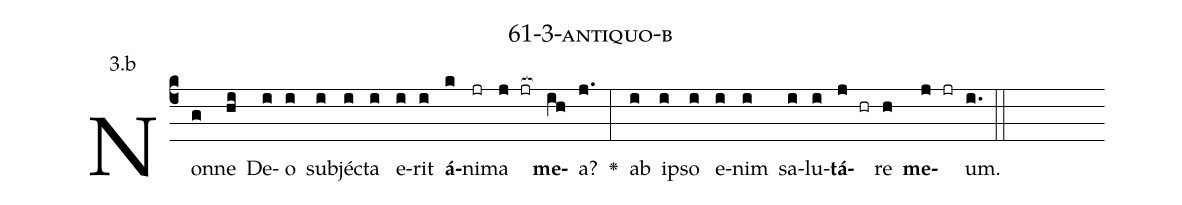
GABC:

name: 61-3-antiquo-b;
annotation: 3.b;
%%
(c4)Non(g)ne(hi) De(i)o(i) sub(i)jéc(i)ta(i) e(i)rit(i) <b>á</b>(k)ni(jr)ma(j jr[ocb:1{]) <b>me</b>(ih[ocb:0}])a?(j.) <v>\greheightstar</v>(:) ab(i) ip(i)so(i) e(i)nim(i) sa(i)lu(i)<b>tá</b>(j hr)re(h) <b>me</b>(j jr)um.(i.) (::)


%E(i) u(i) o(j) u(h) a(j) e.(i.) (::)
